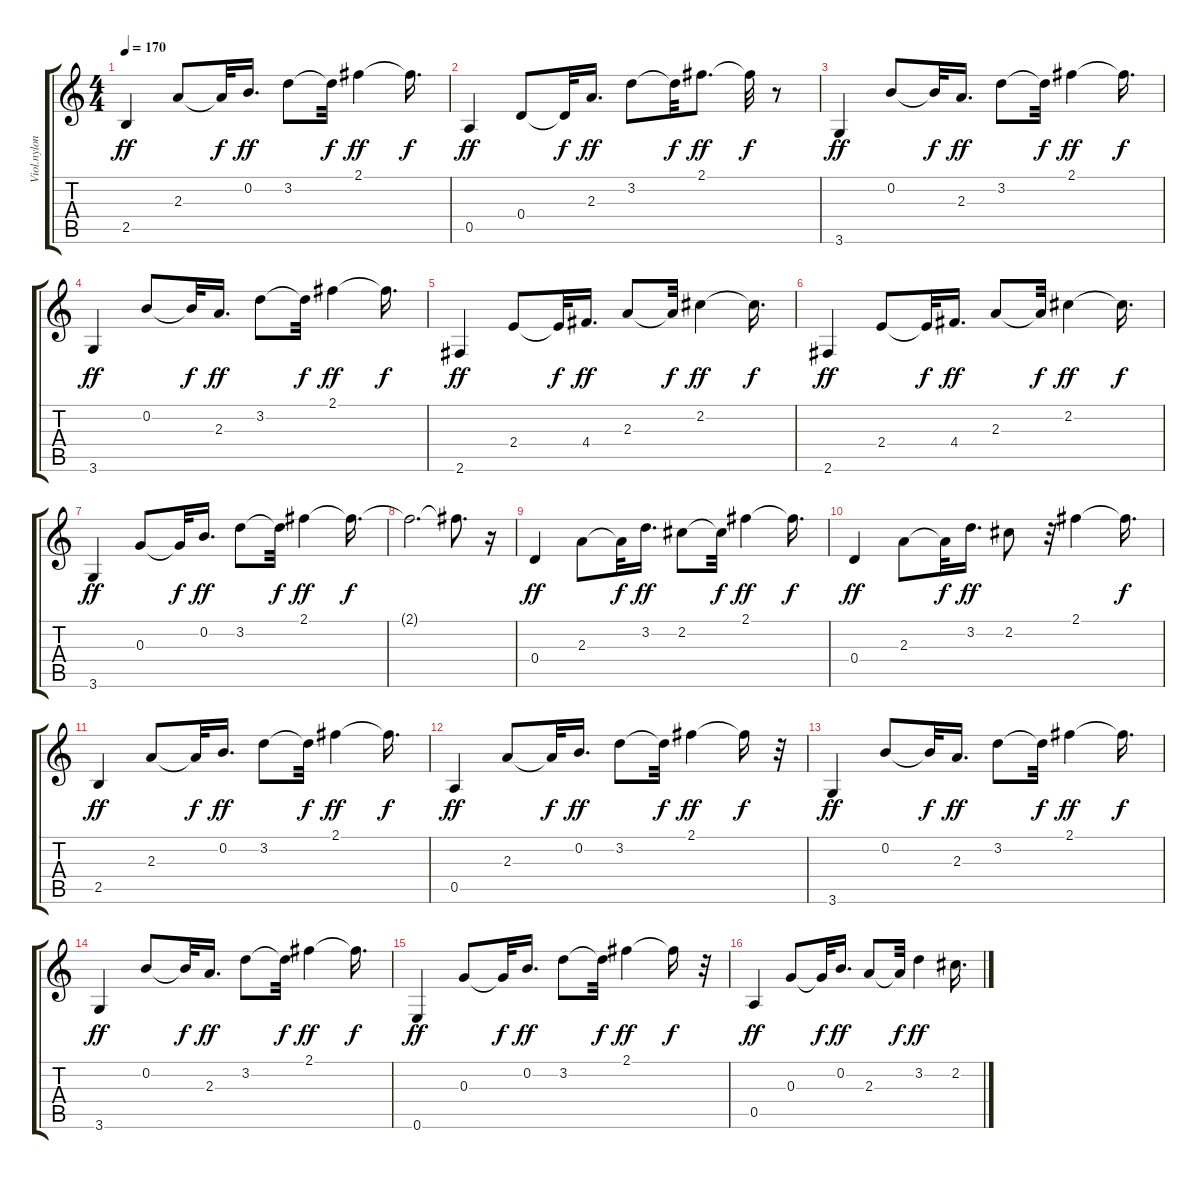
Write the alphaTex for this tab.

\track ("Viol.nylon" "Viol.nylon") {instrument acousticguitarnylon}
\staff {score tabs}
\tuning (E4 B3 G3 D3 A2 E2) {hide}
\ts (4 4)
\tempo 170
\clef g2
\ks c
2.5.4{dy ff} 2.3.8 2.3{t}.32{dy f} 0.2.16{d dy ff} 3.2.8 3.2{t}.32{dy f} 2.1.4{dy ff} 2.1{t}.16{d dy f} |
0.5.4{dy ff} 0.4.8 0.4{t}.32{dy f} 2.3.16{d dy ff} 3.2.8 3.2{t}.32{dy f} 2.1.8{d dy ff} 2.1{t}.32{dy f} r.8 |
3.6.4{dy ff} 0.2.8 0.2{t}.32{dy f} 2.3.16{d dy ff} 3.2.8 3.2{t}.32{dy f} 2.1.4{dy ff} 2.1{t}.16{d dy f} |
3.6.4{dy ff} 0.2.8 0.2{t}.32{dy f} 2.3.16{d dy ff} 3.2.8 3.2{t}.32{dy f} 2.1.4{dy ff} 2.1{t}.16{d dy f} |
2.6.4{dy ff} 2.4.8 2.4{t}.32{dy f} 4.4.16{d dy ff} 2.3.8 2.3{t}.32{dy f} 2.2.4{dy ff} 2.2{t}.16{d dy f} |
2.6.4{dy ff} 2.4.8 2.4{t}.32{dy f} 4.4.16{d dy ff} 2.3.8 2.3{t}.32{dy f} 2.2.4{dy ff} 2.2{t}.16{d dy f} |
3.6.4{dy ff} 0.3.8 0.3{t}.32{dy f} 0.2.16{d dy ff} 3.2.8 3.2{t}.32{dy f} 2.1.4{dy ff} 2.1{t}.16{d dy f} |
2.1{t}.2{d} 2.1{t}.8{d} r.16 |
0.4.4{dy ff} 2.3.8 2.3{t}.32{dy f} 3.2.16{d dy ff} 2.2.8 2.2{t}.32{dy f} 2.1.4{dy ff} 2.1{t}.16{d dy f} |
0.4.4{dy ff} 2.3.8 2.3{t}.32{dy f} 3.2.16{d dy ff} 2.2.8 r.32 2.1.4 2.1{t}.16{d dy f} |
2.5.4{dy ff} 2.3.8 2.3{t}.32{dy f} 0.2.16{d dy ff} 3.2.8 3.2{t}.32{dy f} 2.1.4{dy ff} 2.1{t}.16{d dy f} |
0.5.4{dy ff} 2.3.8 2.3{t}.32{dy f} 0.2.16{d dy ff} 3.2.8 3.2{t}.32{dy f} 2.1.4{dy ff} 2.1{t}.16{dy f} r.32 |
3.6.4{dy ff} 0.2.8 0.2{t}.32{dy f} 2.3.16{d dy ff} 3.2.8 3.2{t}.32{dy f} 2.1.4{dy ff} 2.1{t}.16{d dy f} |
3.6.4{dy ff} 0.2.8 0.2{t}.32{dy f} 2.3.16{d dy ff} 3.2.8 3.2{t}.32{dy f} 2.1.4{dy ff} 2.1{t}.16{d dy f} |
0.6.4{dy ff} 0.3.8 0.3{t}.32{dy f} 0.2.16{d dy ff} 3.2.8 3.2{t}.32{dy f} 2.1.4{dy ff} 2.1{t}.16{dy f} r.32 |
0.5.4{dy ff} 0.3.8 0.3{t}.32{dy f} 0.2.16{d dy ff} 2.3.8 2.3{t}.32{dy f} 3.2.4{dy ff} 2.2.16{d}
